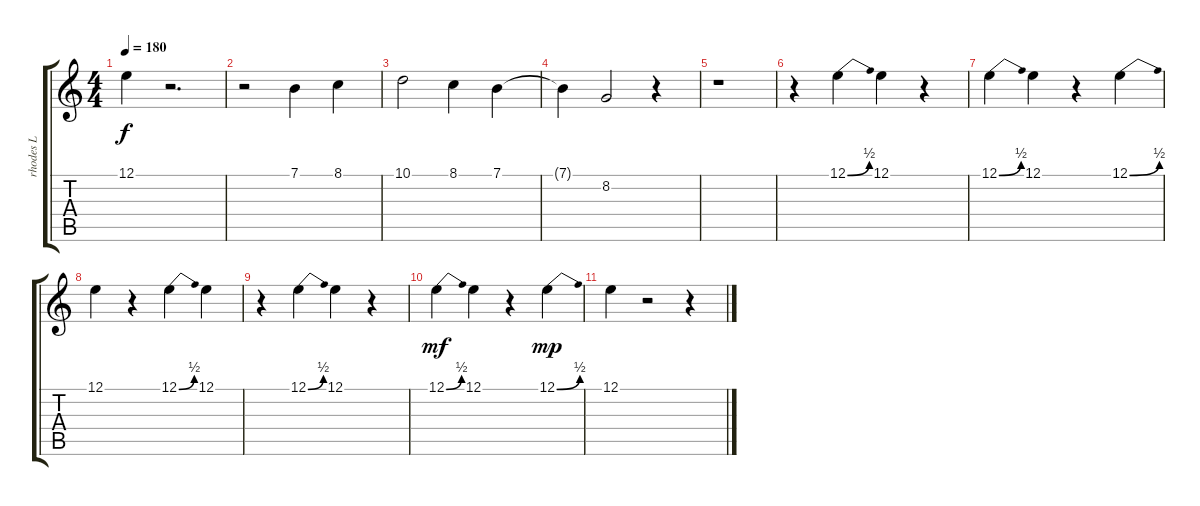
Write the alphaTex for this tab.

\track ("rhodes L" "rhodes L") {instrument electricpiano1}
\staff {score tabs}
\tuning (E4 B3 G3 D3 A2 E2) {hide}
\ts (4 4)
\tempo 180
\clef g2
\ks c
12.1{t}.4{dy f} r.2{d} |
r.2 7.1.4 8.1.4 |
10.1.2 8.1.4 7.1.4 |
7.1{t}.4 8.2.2 r.4 |
r.1 |
r.4 12.1{be (bend 0 0 60 2)}.4 12.1.4 r.4 |
12.1{be (bend 0 0 60 2)}.4 12.1.4 r.4 12.1{be (bend 0 0 60 2)}.4 |
12.1.4 r.4 12.1{be (bend 0 0 60 2)}.4 12.1.4 |
r.4 12.1{be (bend 0 0 60 2)}.4 12.1.4 r.4 |
12.1{be (bend 0 0 60 2)}.4{dy mf} 12.1.4 r.4 12.1{be (bend 0 0 60 2)}.4{dy mp} |
12.1.4 r.2 r.4
